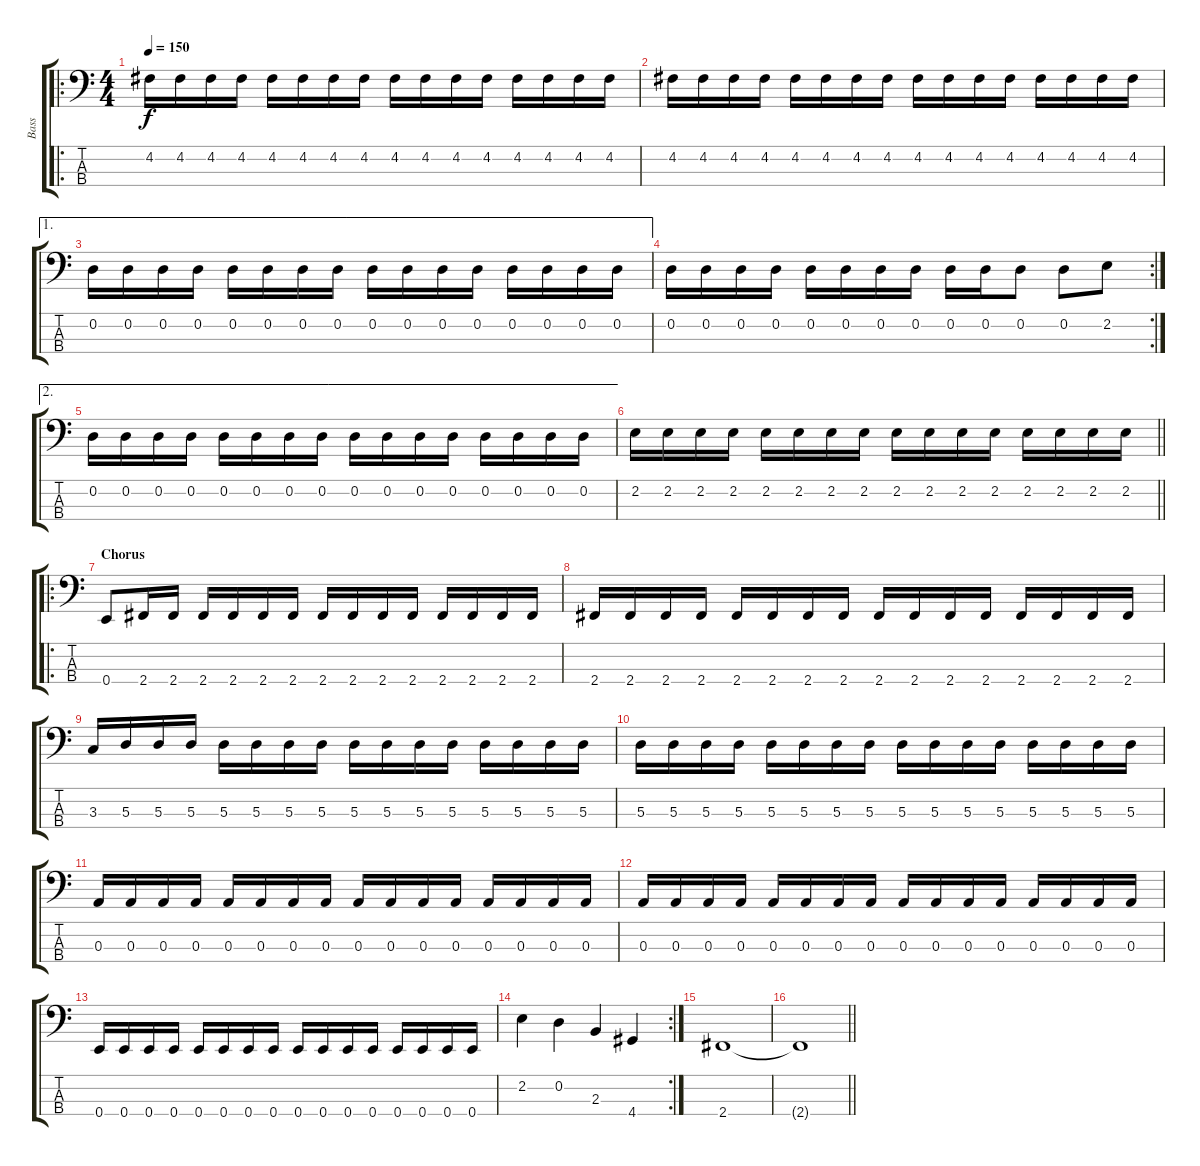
\track ("Bass" "Bass") {instrument electricbassfinger}
\staff {score tabs}
\tuning (G2 D2 A1 E1) {hide}
\ro
\ts (4 4)
\tempo 150
\clef f4
\ks c
4.2.16{dy f} 4.2.16 4.2.16 4.2.16 4.2.16 4.2.16 4.2.16 4.2.16 4.2.16 4.2.16 4.2.16 4.2.16 4.2.16 4.2.16 4.2.16 4.2.16 |
4.2.16 4.2.16 4.2.16 4.2.16 4.2.16 4.2.16 4.2.16 4.2.16 4.2.16 4.2.16 4.2.16 4.2.16 4.2.16 4.2.16 4.2.16 4.2.16 |
\ae 1
0.2.16 0.2.16 0.2.16 0.2.16 0.2.16 0.2.16 0.2.16 0.2.16 0.2.16 0.2.16 0.2.16 0.2.16 0.2.16 0.2.16 0.2.16 0.2.16 |
\rc 2
0.2.16 0.2.16 0.2.16 0.2.16 0.2.16 0.2.16 0.2.16 0.2.16 0.2.16 0.2.16 0.2.8 0.2.8 2.2.8 |
\ae 2
0.2.16 0.2.16 0.2.16 0.2.16 0.2.16 0.2.16 0.2.16 0.2.16 0.2.16 0.2.16 0.2.16 0.2.16 0.2.16 0.2.16 0.2.16 0.2.16 |
\barLineRight lightlight
2.2.16 2.2.16 2.2.16 2.2.16 2.2.16 2.2.16 2.2.16 2.2.16 2.2.16 2.2.16 2.2.16 2.2.16 2.2.16 2.2.16 2.2.16 2.2.16 |
\ro
\section ("" "Chorus")
0.4.8 2.4.16 2.4.16 2.4.16 2.4.16 2.4.16 2.4.16 2.4.16 2.4.16 2.4.16 2.4.16 2.4.16 2.4.16 2.4.16 2.4.16 |
2.4.16 2.4.16 2.4.16 2.4.16 2.4.16 2.4.16 2.4.16 2.4.16 2.4.16 2.4.16 2.4.16 2.4.16 2.4.16 2.4.16 2.4.16 2.4.16 |
3.3.16 5.3.16 5.3.16 5.3.16 5.3.16 5.3.16 5.3.16 5.3.16 5.3.16 5.3.16 5.3.16 5.3.16 5.3.16 5.3.16 5.3.16 5.3.16 |
5.3.16 5.3.16 5.3.16 5.3.16 5.3.16 5.3.16 5.3.16 5.3.16 5.3.16 5.3.16 5.3.16 5.3.16 5.3.16 5.3.16 5.3.16 5.3.16 |
0.3.16 0.3.16 0.3.16 0.3.16 0.3.16 0.3.16 0.3.16 0.3.16 0.3.16 0.3.16 0.3.16 0.3.16 0.3.16 0.3.16 0.3.16 0.3.16 |
0.3.16 0.3.16 0.3.16 0.3.16 0.3.16 0.3.16 0.3.16 0.3.16 0.3.16 0.3.16 0.3.16 0.3.16 0.3.16 0.3.16 0.3.16 0.3.16 |
0.4.16 0.4.16 0.4.16 0.4.16 0.4.16 0.4.16 0.4.16 0.4.16 0.4.16 0.4.16 0.4.16 0.4.16 0.4.16 0.4.16 0.4.16 0.4.16 |
\rc 2
2.2.4 0.2.4 2.3.4 4.4.4 |
2.4.1 |
\barLineRight lightlight
2.4{t}.1
